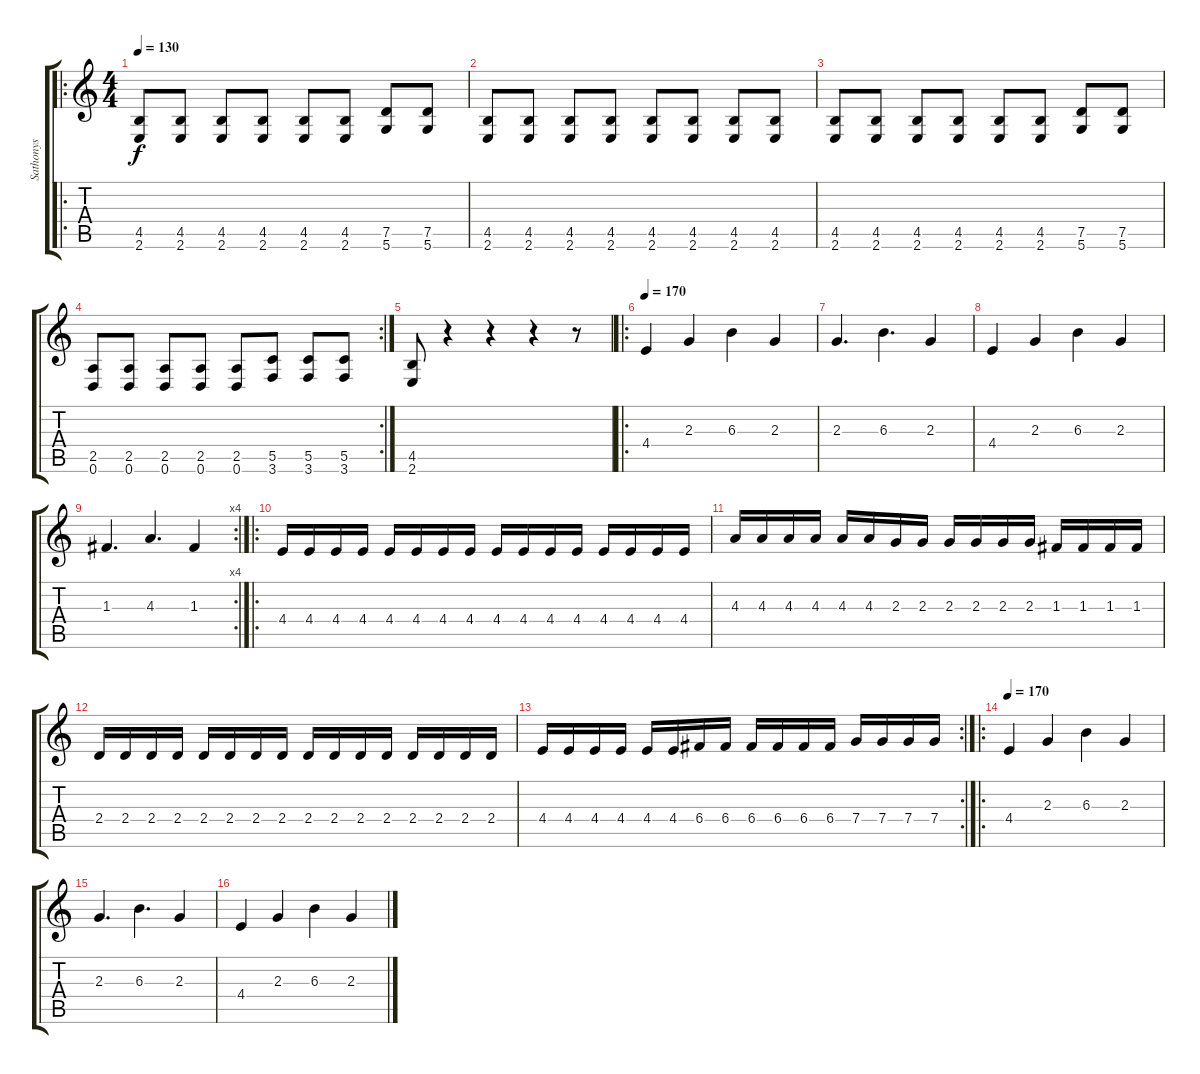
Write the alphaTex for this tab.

\track ("Sathonys" "Sathonys") {instrument distortionguitar}
\staff {score tabs}
\tuning (D4 A3 F3 C3 G2 D2) {hide}
\ro
\ts (4 4)
\tempo 130
\clef g2
\ks c
(4.5 2.6).8{dy f volume 10} (4.5 2.6).8 (4.5 2.6).8 (4.5 2.6).8 (4.5 2.6).8 (4.5 2.6).8 (7.5 5.6).8 (7.5 5.6).8 |
(4.5 2.6).8 (4.5 2.6).8 (4.5 2.6).8 (4.5 2.6).8 (4.5 2.6).8 (4.5 2.6).8 (4.5 2.6).8 (4.5 2.6).8 |
(4.5 2.6).8 (4.5 2.6).8 (4.5 2.6).8 (4.5 2.6).8 (4.5 2.6).8 (4.5 2.6).8 (7.5 5.6).8 (7.5 5.6).8 |
\rc 2
(2.5 0.6).8 (2.5 0.6).8 (2.5 0.6).8 (2.5 0.6).8 (2.5 0.6).8 (5.5 3.6).8 (5.5 3.6).8 (5.5 3.6).8 |
(4.5 2.6).8 r.4 r.4 r.4 r.8 |
\ro
\tempo 170
4.4.4{volume 4} 2.3.4 6.3.4 2.3.4 |
2.3.4{d} 6.3.4{d} 2.3.4 |
4.4.4 2.3.4 6.3.4 2.3.4 |
\rc 4
1.3.4{d} 4.3.4{d} 1.3.4 |
\ro
4.4.16{volume 10} 4.4.16 4.4.16 4.4.16 4.4.16 4.4.16 4.4.16 4.4.16 4.4.16 4.4.16 4.4.16 4.4.16 4.4.16 4.4.16 4.4.16 4.4.16 |
4.3.16 4.3.16 4.3.16 4.3.16 4.3.16 4.3.16 2.3.16 2.3.16 2.3.16 2.3.16 2.3.16 2.3.16 1.3.16 1.3.16 1.3.16 1.3.16 |
2.4.16 2.4.16 2.4.16 2.4.16 2.4.16 2.4.16 2.4.16 2.4.16 2.4.16 2.4.16 2.4.16 2.4.16 2.4.16 2.4.16 2.4.16 2.4.16 |
\rc 2
4.4.16 4.4.16 4.4.16 4.4.16 4.4.16 4.4.16 6.4.16 6.4.16 6.4.16 6.4.16 6.4.16 6.4.16 7.4.16 7.4.16 7.4.16 7.4.16 |
\ro
\tempo 170
4.4.4{volume 4} 2.3.4 6.3.4 2.3.4 |
2.3.4{d} 6.3.4{d} 2.3.4 |
4.4.4 2.3.4 6.3.4 2.3.4
